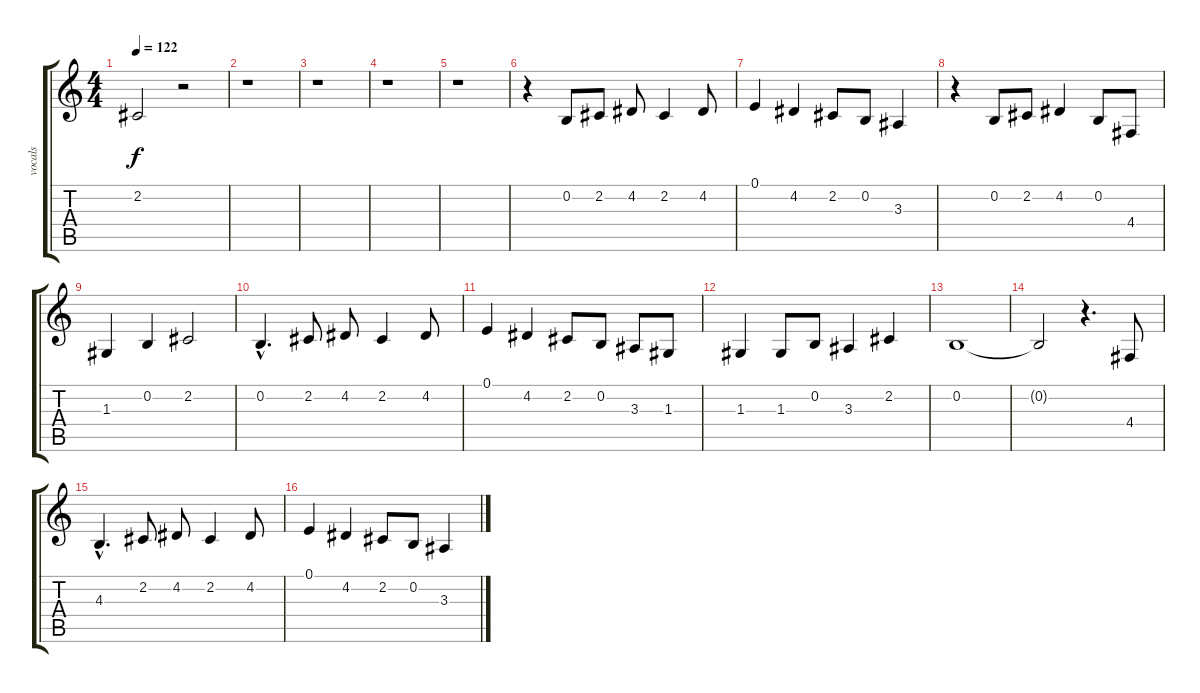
\track ("vocals" "vocals") {instrument oboe}
\staff {score tabs}
\tuning (E4 B3 G3 D3 A2 E2) {hide}
\ts (4 4)
\tempo 122
\clef g2
\ks c
2.2{t}.2{dy f} r.2 |
r.1 |
r.1 |
r.1 |
r.1 |
r.4 0.2.8 2.2.8 4.2.8 2.2.4 4.2.8 |
0.1.4 4.2.4 2.2.8 0.2.8 3.3.4 |
r.4 0.2.8 2.2.8 4.2.4 0.2.8 4.4.8 |
1.3.4 0.2.4 2.2.2 |
0.2{hac}.4{d} 2.2.8 4.2.8 2.2.4 4.2.8 |
0.1.4 4.2.4 2.2.8 0.2.8 3.3.8 1.3.8 |
1.3.4 1.3.8 0.2.8 3.3.4 2.2.4 |
0.2.1 |
0.2{t}.2 r.4{d} 4.4.8 |
4.3{hac}.4{d} 2.2.8 4.2.8 2.2.4 4.2.8 |
0.1.4 4.2.4 2.2.8 0.2.8 3.3.4
